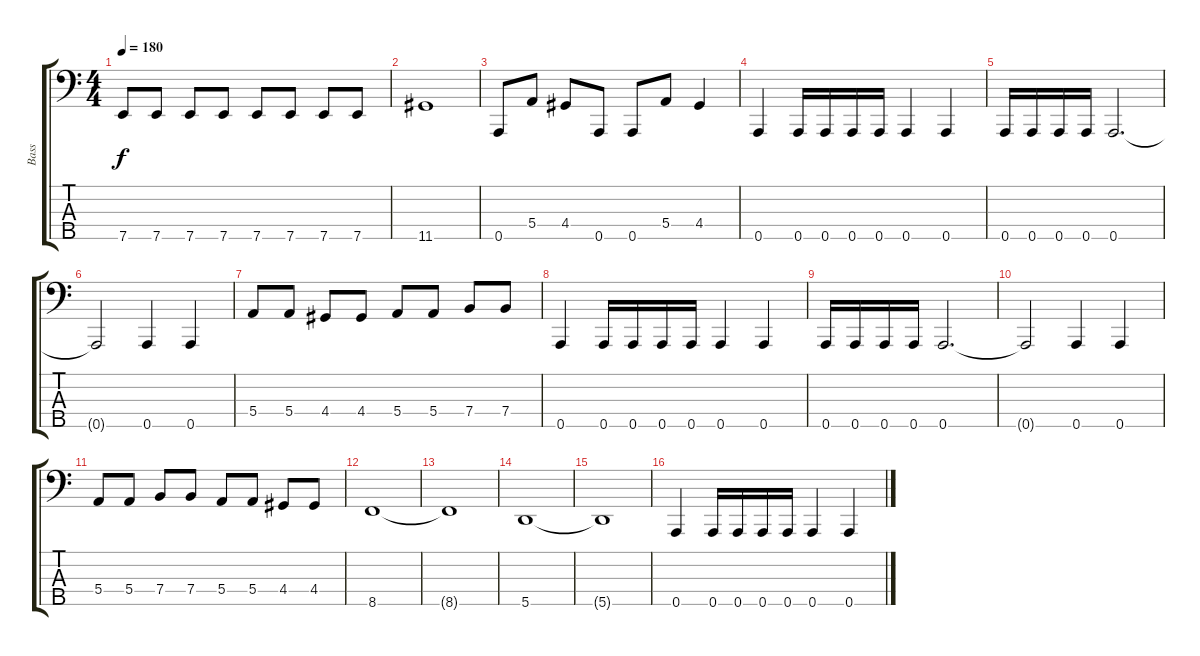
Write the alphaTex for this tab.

\track ("Bass" "Bass") {instrument electricbasspick}
\staff {score tabs}
\tuning (G2 D2 A1 E1 A0) {hide}
\ts (4 4)
\tempo 180
\clef f4
\ks c
7.5.8{dy f} 7.5.8 7.5.8 7.5.8 7.5.8 7.5.8 7.5.8 7.5.8 |
11.5.1 |
0.5.8 5.4.8 4.4.8 0.5.8 0.5.8 5.4.8 4.4.4 |
0.5.4 0.5.16 0.5.16 0.5.16 0.5.16 0.5.4 0.5.4 |
0.5.16 0.5.16 0.5.16 0.5.16 0.5.2{d} |
0.5{t}.2 0.5.4 0.5.4 |
5.4.8 5.4.8 4.4.8 4.4.8 5.4.8 5.4.8 7.4.8 7.4.8 |
0.5.4 0.5.16 0.5.16 0.5.16 0.5.16 0.5.4 0.5.4 |
0.5.16 0.5.16 0.5.16 0.5.16 0.5.2{d} |
0.5{t}.2 0.5.4 0.5.4 |
5.4.8 5.4.8 7.4.8 7.4.8 5.4.8 5.4.8 4.4.8 4.4.8 |
8.5.1 |
8.5{t}.1 |
5.5.1 |
5.5{t}.1 |
0.5.4 0.5.16 0.5.16 0.5.16 0.5.16 0.5.4 0.5.4
